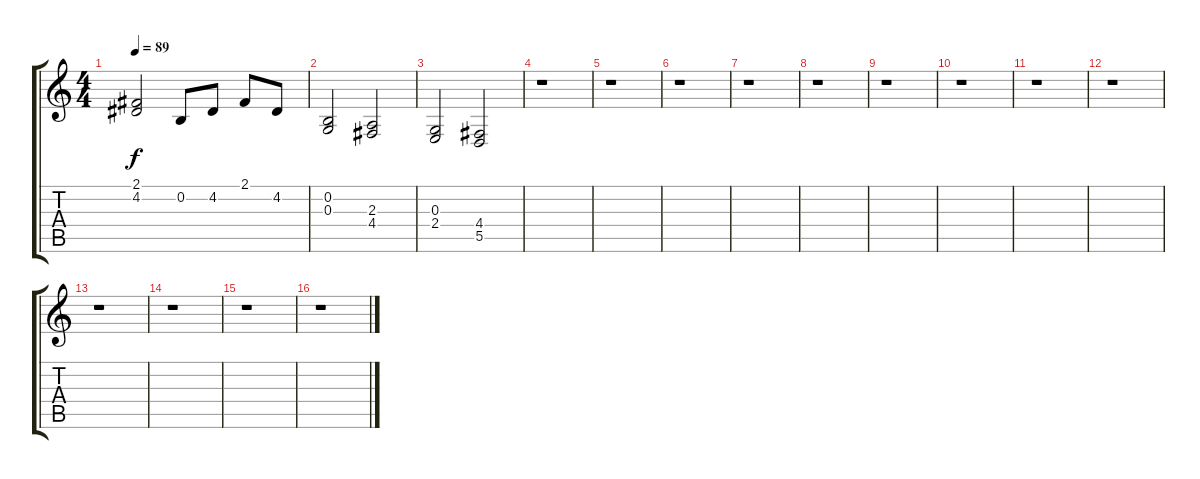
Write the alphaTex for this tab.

\track "" {instrument brightacousticpiano}
\staff {score tabs}
\tuning (E4 B3 G3 D3 A2 E2) {hide}
\ts (4 4)
\tempo 89
\clef g2
\ks c
(2.1 4.2).2{dy f} 0.2.8 4.2.8 2.1.8 4.2.8 |
(0.2 0.3).2 (2.3 4.4).2 |
(0.3 2.4).2 (4.4 5.5).2 |
r.1 |
r.1 |
r.1 |
r.1 |
r.1 |
r.1 |
r.1 |
r.1 |
r.1 |
r.1 |
r.1 |
r.1 |
r.1
